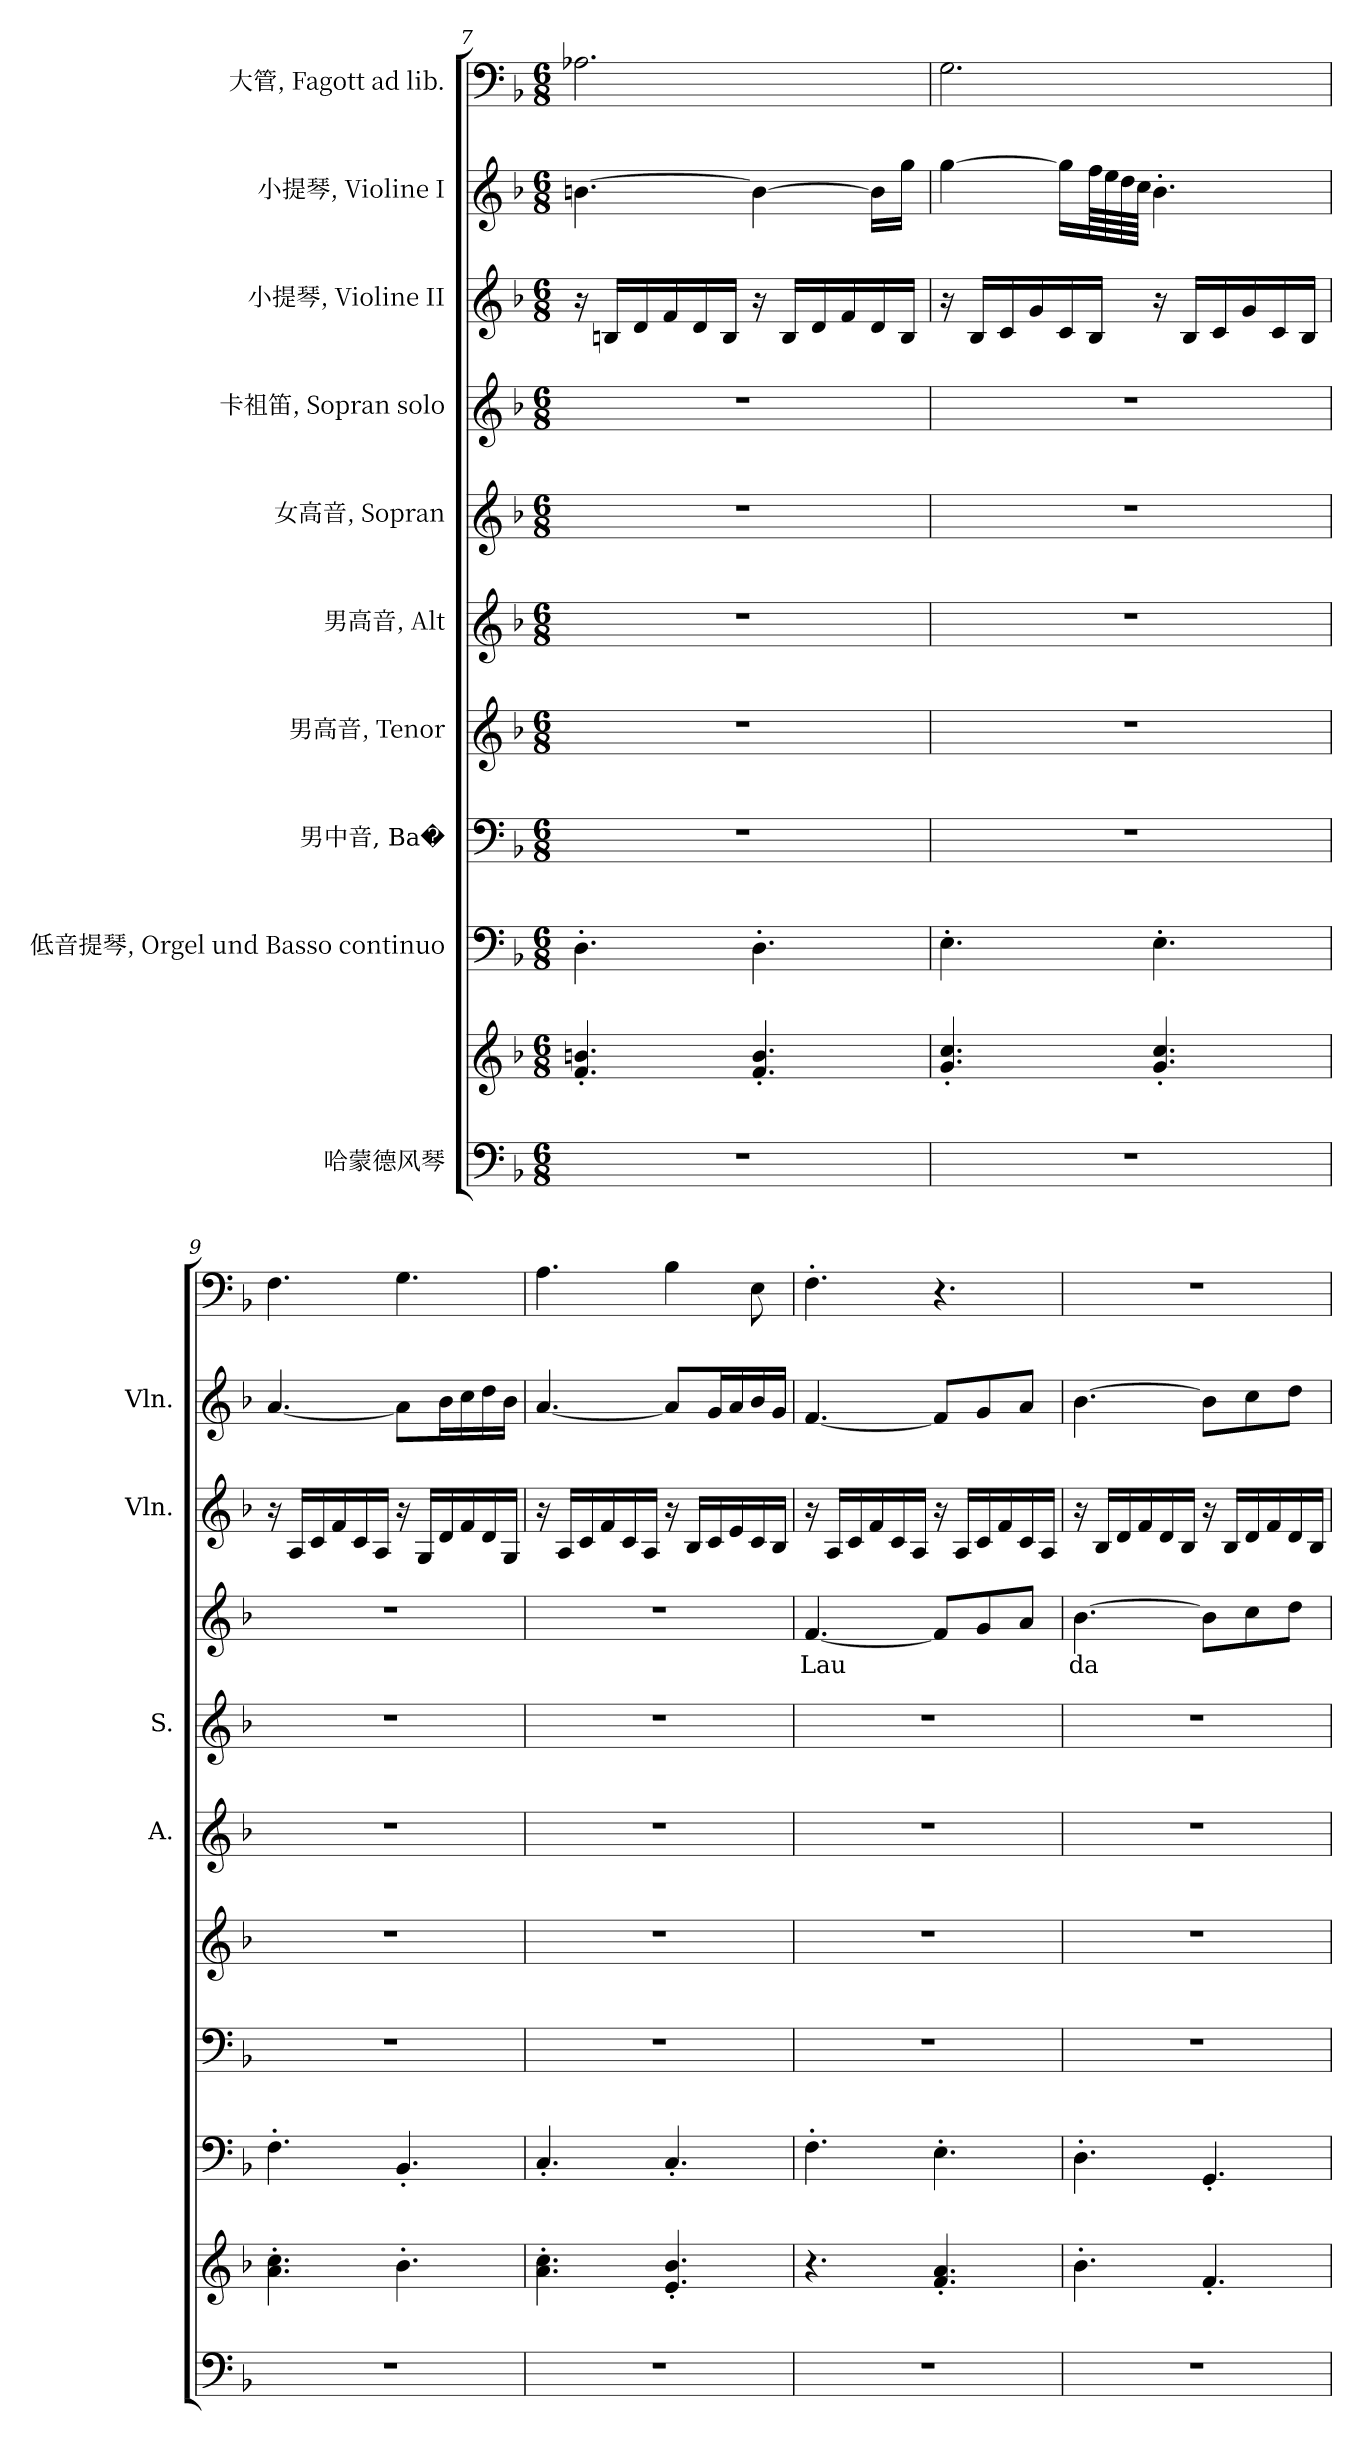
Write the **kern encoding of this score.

**kern	**kern	**kern	**kern	**kern	**kern	**kern	**kern	**text	**kern	**kern	**kern
*part10	*part10	*part9	*part8	*part7	*part6	*part5	*part4	*part4	*part3	*part2	*part1
*staff11	*staff10	*staff9	*staff8	*staff7	*staff6	*staff5	*staff4	*staff4	*staff3	*staff2	*staff1
*I"哈蒙德风琴	*	*I"低音提琴, Orgel und Basso continuo	*I"男中音, Ba�	*I"男高音, Tenor	*I"男高音, Alt	*I"女高音, Sopran	*I"卡祖笛,  Sopran solo	*	*I"小提琴, Violine II	*I"小提琴, Violine I	*I"大管, Fagott ad lib.
*	*	*	*	*	*I'A.	*I'S.	*	*	*I'Vln.	*I'Vln.	*
*clefF4	*clefG2	*clefF4	*clefF4	*clefG2	*clefG2	*clefG2	*clefG2	*	*clefG2	*clefG2	*clefF4
*	*	*ITrd7c12	*	*	*	*	*	*	*	*	*
*k[b-]	*k[b-]	*k[b-]	*k[b-]	*k[b-]	*k[b-]	*k[b-]	*k[b-]	*	*k[b-]	*k[b-]	*k[b-]
*M6/8	*M6/8	*M6/8	*M6/8	*M6/8	*M6/8	*M6/8	*M6/8	*	*M6/8	*M6/8	*M6/8
*MM63	*MM63	*MM63	*MM63	*MM63	*MM63	*MM63	*MM63	*	*MM63	*MM63	*MM63
=7	=7	=7	=7	=7	=7	=7	=7	=7	=7	=7	=7
2.r	4.f/' 4.bn/'	4.DD'\	2.r	2.r	2.r	2.r	2.r	.	16r	[4.bn\	2.A-X\
.	.	.	.	.	.	.	.	.	16Bn/LL	.	.
.	.	.	.	.	.	.	.	.	16d/	.	.
.	.	.	.	.	.	.	.	.	16f/	.	.
.	.	.	.	.	.	.	.	.	16d/	.	.
.	.	.	.	.	.	.	.	.	16B/JJ	.	.
.	4.f/' 4.b/'	4.DD'\	.	.	.	.	.	.	16r	4b\_	.
.	.	.	.	.	.	.	.	.	16B/LL	.	.
.	.	.	.	.	.	.	.	.	16d/	.	.
.	.	.	.	.	.	.	.	.	16f/	.	.
.	.	.	.	.	.	.	.	.	16d/	16b\LL]	.
.	.	.	.	.	.	.	.	.	16B/JJ	16gg\JJ	.
!!LO:PB:g=z
=8	=8	=8	=8	=8	=8	=8	=8	=8	=8	=8	=8
*	*	*	*	*	*	*	*	*	*	*	*MM63
2.r	4.g/' 4.cc/'	4.EE'\	2.r	2.r	2.r	2.r	2.r	.	16r	[4gg\	2.G\
.	.	.	.	.	.	.	.	.	16B-/LL	.	.
.	.	.	.	.	.	.	.	.	16c/	.	.
.	.	.	.	.	.	.	.	.	16g/	.	.
.	.	.	.	.	.	.	.	.	16c/	16gg\LL]	.
.	.	.	.	.	.	.	.	.	16B-/JJ	64ff\LL	.
.	.	.	.	.	.	.	.	.	.	64ee\	.
.	.	.	.	.	.	.	.	.	.	64dd\	.
.	.	.	.	.	.	.	.	.	.	64cc\JJJJ	.
.	4.g/' 4.cc/'	4.EE'\	.	.	.	.	.	.	16r	4.b-'\	.
.	.	.	.	.	.	.	.	.	16B-/LL	.	.
.	.	.	.	.	.	.	.	.	16c/	.	.
.	.	.	.	.	.	.	.	.	16g/	.	.
.	.	.	.	.	.	.	.	.	16c/	.	.
.	.	.	.	.	.	.	.	.	16B-/JJ	.	.
=9	=9	=9	=9	=9	=9	=9	=9	=9	=9	=9	=9
*	*	*	*	*	*	*	*	*	*	*	*MM63
2.r	4.a\' 4.cc\'	4.FF'\	2.r	2.r	2.r	2.r	2.r	.	16r	[4.a/	4.F\
.	.	.	.	.	.	.	.	.	16A/LL	.	.
.	.	.	.	.	.	.	.	.	16c/	.	.
.	.	.	.	.	.	.	.	.	16f/	.	.
.	.	.	.	.	.	.	.	.	16c/	.	.
.	.	.	.	.	.	.	.	.	16A/JJ	.	.
*	*	*	*	*	*	*	*	*	*	*	*MM59
.	4.b-'\	4.BBB-'/	.	.	.	.	.	.	16r	8a\L]	4.G\
.	.	.	.	.	.	.	.	.	16G/LL	.	.
.	.	.	.	.	.	.	.	.	16d/	16b-\L	.
.	.	.	.	.	.	.	.	.	16f/	16cc\	.
.	.	.	.	.	.	.	.	.	16d/	16dd\	.
.	.	.	.	.	.	.	.	.	16G/JJ	16b-\JJ	.
=10	=10	=10	=10	=10	=10	=10	=10	=10	=10	=10	=10
*	*	*	*	*	*	*	*	*	*	*	*MM63
2.r	4.a\' 4.cc\'	4.CC'/	2.r	2.r	2.r	2.r	2.r	.	16r	[4.a/	4.A\
.	.	.	.	.	.	.	.	.	16A/LL	.	.
.	.	.	.	.	.	.	.	.	16c/	.	.
.	.	.	.	.	.	.	.	.	16f/	.	.
.	.	.	.	.	.	.	.	.	16c/	.	.
.	.	.	.	.	.	.	.	.	16A/JJ	.	.
*	*	*	*	*	*	*	*	*	*	*	*MM59
.	4.e/' 4.b-/'	4.CC'/	.	.	.	.	.	.	16r	8a/L]	4B-\
.	.	.	.	.	.	.	.	.	16B-/LL	.	.
.	.	.	.	.	.	.	.	.	16c/	16g/L	.
.	.	.	.	.	.	.	.	.	16e/	16a/	.
.	.	.	.	.	.	.	.	.	16c/	16b-/	8E\
.	.	.	.	.	.	.	.	.	16B-/JJ	16g/JJ	.
!!LO:PB:g=z
=11	=11	=11	=11	=11	=11	=11	=11	=11	=11	=11	=11
*	*	*	*	*	*	*	*	*	*	*	*MM63
2.r	4.r	4.FF'\	2.r	2.r	2.r	2.r	[4.f/	Lau	16r	[4.f/	4.F'\
.	.	.	.	.	.	.	.	.	16A/LL	.	.
.	.	.	.	.	.	.	.	.	16c/	.	.
.	.	.	.	.	.	.	.	.	16f/	.	.
.	.	.	.	.	.	.	.	.	16c/	.	.
.	.	.	.	.	.	.	.	.	16A/JJ	.	.
*	*	*	*	*	*	*	*	*	*	*	*MM59
.	4.f/' 4.a/'	4.EE'\	.	.	.	.	8f/L]	.	16r	8f/L]	4.r
.	.	.	.	.	.	.	.	.	16A/LL	.	.
.	.	.	.	.	.	.	8g/	.	16c/	8g/	.
.	.	.	.	.	.	.	.	.	16f/	.	.
.	.	.	.	.	.	.	8a/J	.	16c/	8a/J	.
.	.	.	.	.	.	.	.	.	16A/JJ	.	.
=12	=12	=12	=12	=12	=12	=12	=12	=12	=12	=12	=12
*	*	*	*	*	*	*	*	*	*	*	*MM63
2.r	4.b-'\	4.DD'\	2.r	2.r	2.r	2.r	[4.b-\	da	16r	[4.b-\	2.r
.	.	.	.	.	.	.	.	.	16B-/LL	.	.
.	.	.	.	.	.	.	.	.	16d/	.	.
.	.	.	.	.	.	.	.	.	16f/	.	.
.	.	.	.	.	.	.	.	.	16d/	.	.
.	.	.	.	.	.	.	.	.	16B-/JJ	.	.
.	4.f'/	4.GGG'/	.	.	.	.	8b-\L]	.	16r	8b-\L]	.
.	.	.	.	.	.	.	.	.	16B-/LL	.	.
.	.	.	.	.	.	.	8cc\	.	16d/	8cc\	.
.	.	.	.	.	.	.	.	.	16f/	.	.
.	.	.	.	.	.	.	8dd\J	.	16d/	8dd\J	.
.	.	.	.	.	.	.	.	.	16B-/JJ	.	.
=	=	=	=	=	=	=	=	=	=	=	=
*-	*-	*-	*-	*-	*-	*-	*-	*-	*-	*-	*-
